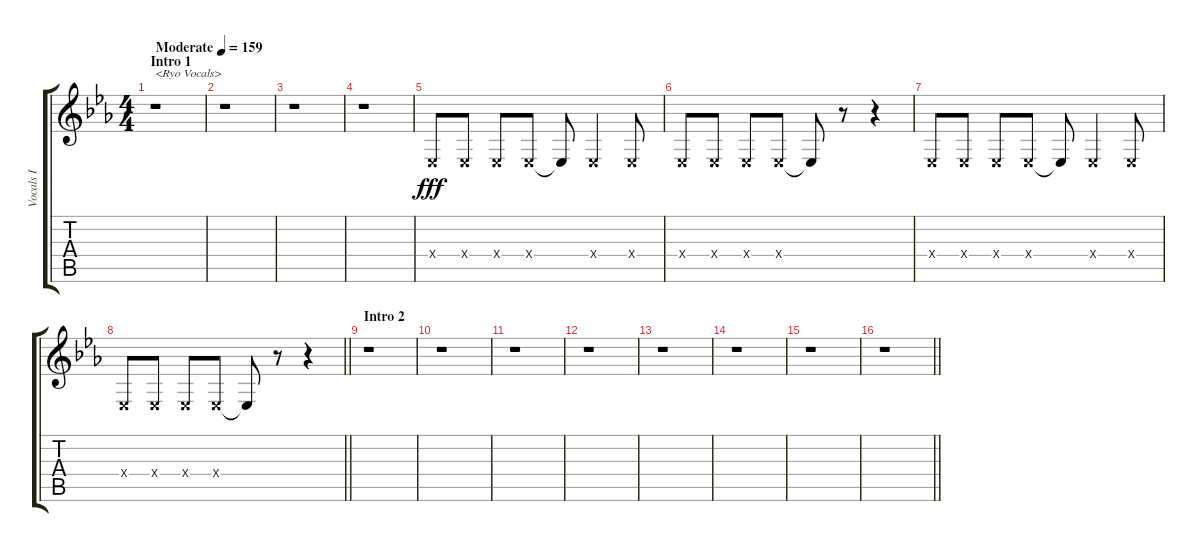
\track ("Vocals I" "Vocals I") {instrument voiceoohs}
\staff {score tabs}
\tuning (D4 A3 F3 C3 G2 C2) {hide}
\ts (4 4)
\section ("" "Intro 1")
\tempo (159 "Moderate")
\clef g2
\ks eb
r.1{txt "<Ryo Vocals>" dy fff instrument voiceoohs} |
r.1 |
r.1 |
r.1 |
3.4{x}.8 3.4{x}.8 3.4{x}.8 3.4{x}.8 3.4{t}.8 3.4{x}.4 3.4{x}.8 |
3.4{x}.8 3.4{x}.8 3.4{x}.8 3.4{x}.8 3.4{t}.8 r.8 r.4 |
3.4{x}.8 3.4{x}.8 3.4{x}.8 3.4{x}.8 3.4{t}.8 3.4{x}.4 3.4{x}.8 |
\barLineRight lightlight
3.4{x}.8 3.4{x}.8 3.4{x}.8 3.4{x}.8 3.4{t}.8 r.8 r.4 |
\section ("" "Intro 2")
r.1 |
r.1 |
r.1 |
r.1 |
r.1 |
r.1 |
r.1 |
\barLineRight lightlight
r.1
